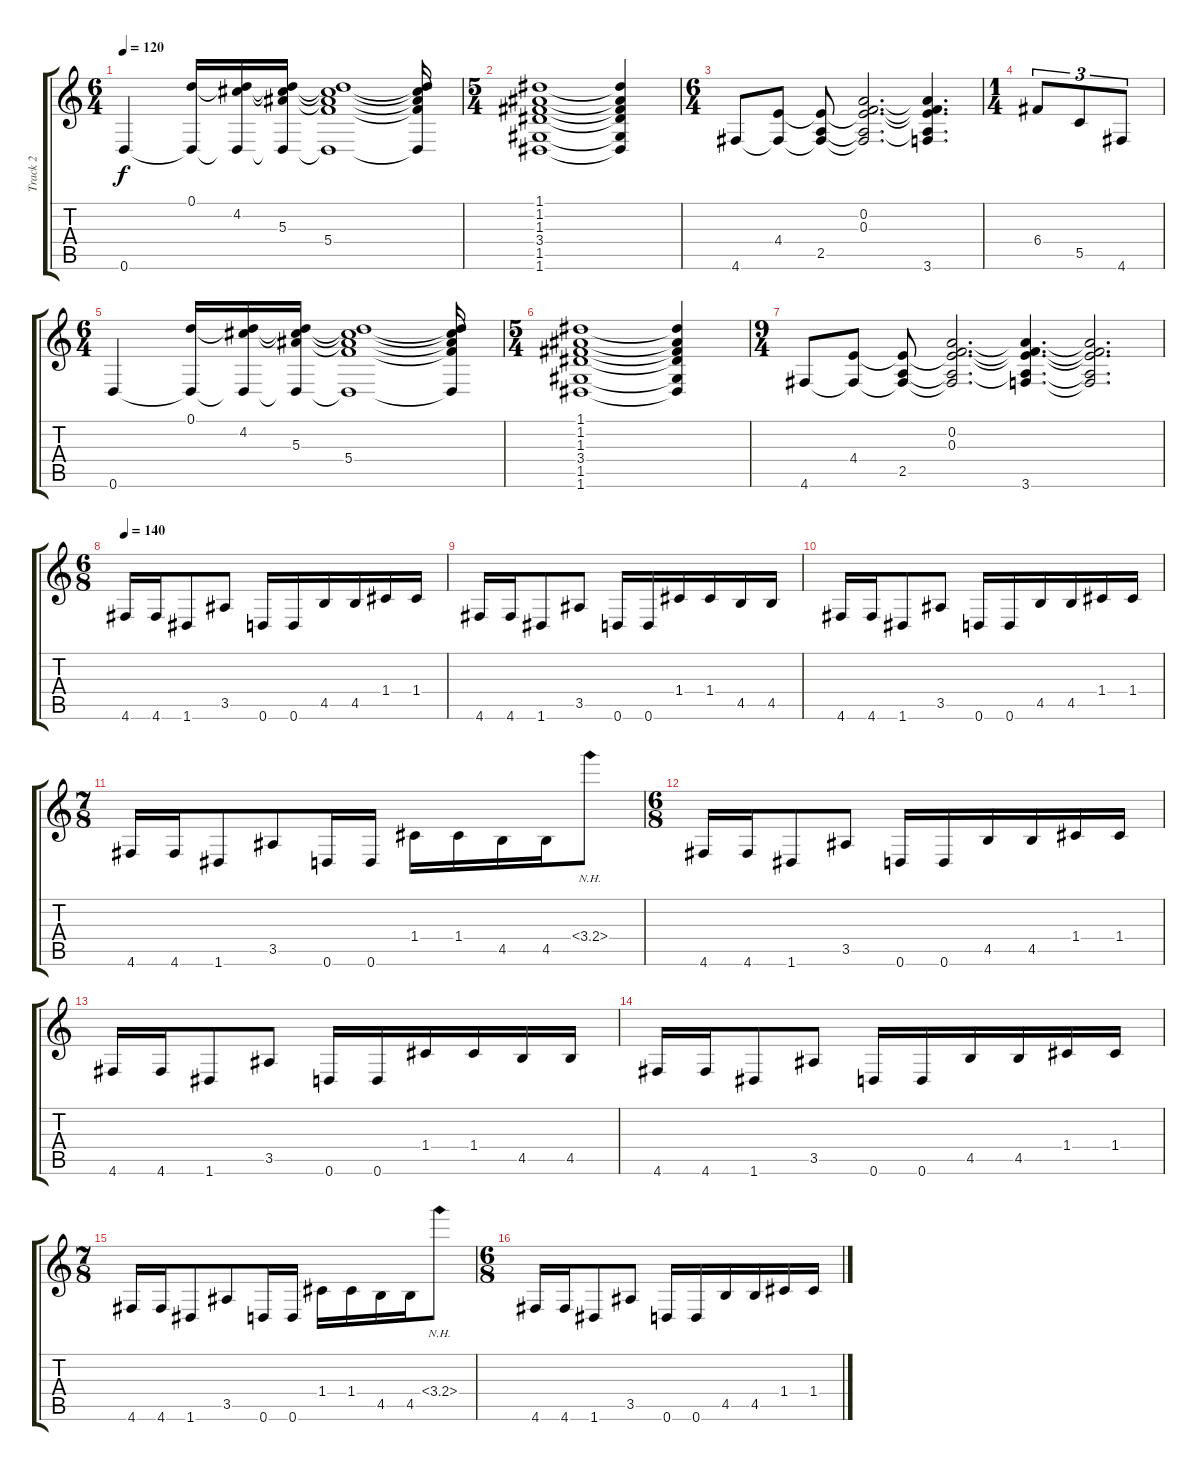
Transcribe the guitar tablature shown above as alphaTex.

\track ("Track 2" "Track 2") {instrument distortionguitar}
\staff {score tabs}
\tuning (D4 A3 F3 C3 G2 D2) {hide}
\ts (6 4)
\tempo 120
\clef g2
\ks c
0.6.4{dy f} (0.1 0.6{t}).16 (0.1{t} 4.2 0.6{t}).16 (0.1{t} 4.2{t} 5.3 0.6{t}).16 (0.1{t} 4.2{t} 5.3{t} 5.4 0.6{t}).1 (0.1{t} 4.2{t} 5.3{t} 5.4{t} 0.6{t}).16 |
\ts (5 4)
(1.1 1.2 1.3 3.4 1.5 1.6).1 (1.1{t} 1.2{t} 1.3{t} 3.4{t} 1.5{t} 1.6{t}).4 |
\ts (6 4)
4.6.8 (4.4 4.6{t}).8 (4.4{t} 2.5 4.6{t}).8 (0.2 0.3 4.4{t} 2.5{t} 4.6{t}).2{d} (0.2{t} 0.3{t} 4.4{t} 2.5{t} 3.6).4{d} |
\ts (1 4)
6.4.8{tu (3 2)} 5.5.8{tu (3 2)} 4.6.8{tu (3 2)} |
\ts (6 4)
0.6.4 (0.1 0.6{t}).16 (0.1{t} 4.2 0.6{t}).16 (0.1{t} 4.2{t} 5.3 0.6{t}).16 (0.1{t} 4.2{t} 5.3{t} 5.4 0.6{t}).1 (0.1{t} 4.2{t} 5.3{t} 5.4{t} 0.6{t}).16 |
\ts (5 4)
(1.1 1.2 1.3 3.4 1.5 1.6).1 (1.1{t} 1.2{t} 1.3{t} 3.4{t} 1.5{t} 1.6{t}).4 |
\ts (9 4)
4.6.8 (4.4 4.6{t}).8 (4.4{t} 2.5 4.6{t}).8 (0.2 0.3 4.4{t} 2.5{t} 4.6{t}).2{d} (0.2{t} 0.3{t} 4.4{t} 2.5{t} 3.6).4{d} (0.2{t} 0.3{t} 4.4{t} 2.5{t} 3.6{t}).2{d} |
\ts (6 8)
\tempo 140
4.6.16 4.6.16 1.6.8 3.5.8 0.6.16 0.6.16 4.5.16 4.5.16 1.4.16 1.4.16 |
4.6.16 4.6.16 1.6.8 3.5.8 0.6.16 0.6.16 1.4.16 1.4.16 4.5.16 4.5.16 |
4.6.16 4.6.16 1.6.8 3.5.8 0.6.16 0.6.16 4.5.16 4.5.16 1.4.16 1.4.16 |
\ts (7 8)
4.6.16 4.6.16 1.6.8 3.5.8 0.6.16 0.6.16 1.4.16 1.4.16 4.5.16 4.5.16 3.4{nh}.8 |
\ts (6 8)
4.6.16 4.6.16 1.6.8 3.5.8 0.6.16 0.6.16 4.5.16 4.5.16 1.4.16 1.4.16 |
4.6.16 4.6.16 1.6.8 3.5.8 0.6.16 0.6.16 1.4.16 1.4.16 4.5.16 4.5.16 |
4.6.16 4.6.16 1.6.8 3.5.8 0.6.16 0.6.16 4.5.16 4.5.16 1.4.16 1.4.16 |
\ts (7 8)
4.6.16 4.6.16 1.6.8 3.5.8 0.6.16 0.6.16 1.4.16 1.4.16 4.5.16 4.5.16 3.4{nh}.8 |
\ts (6 8)
4.6.16 4.6.16 1.6.8 3.5.8 0.6.16 0.6.16 4.5.16 4.5.16 1.4.16 1.4.16
